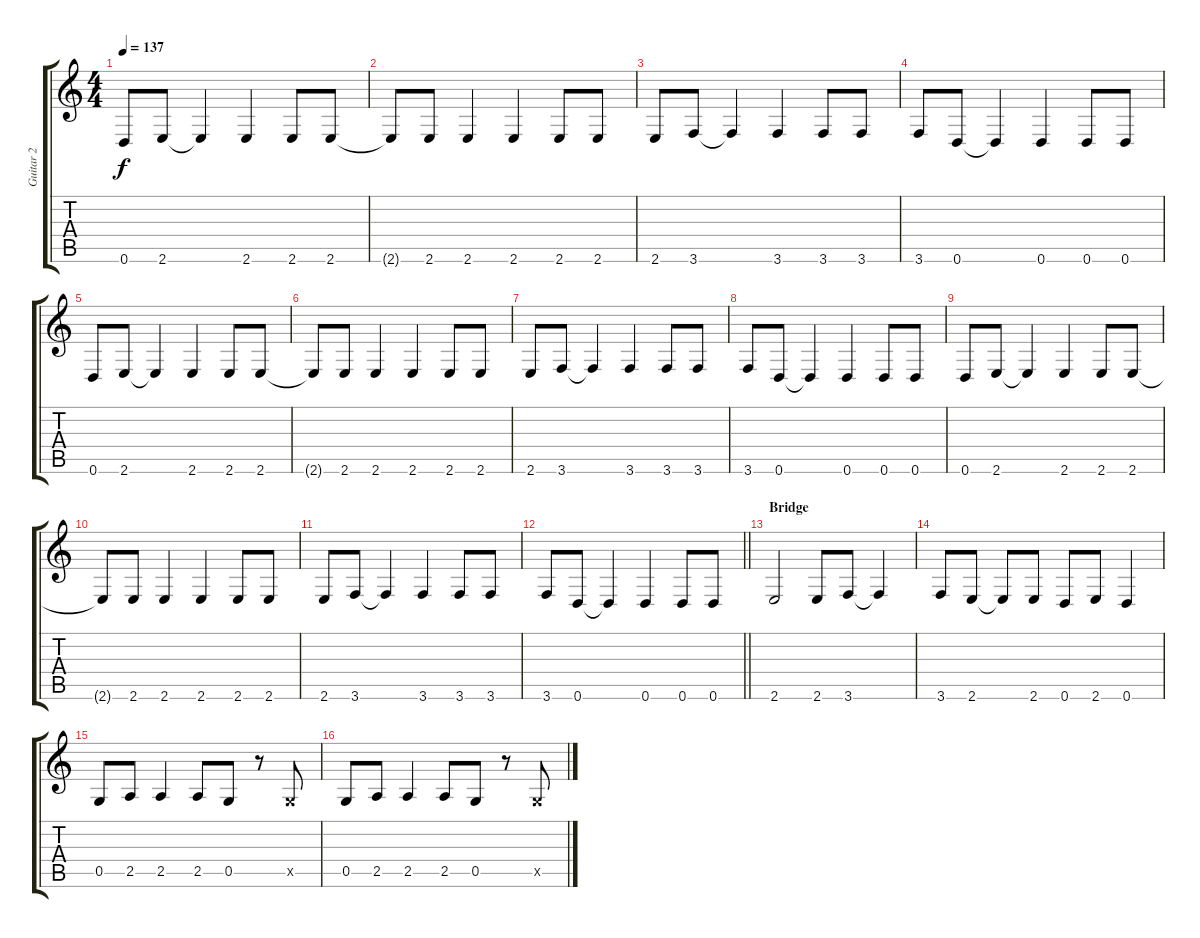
\track ("Guitar 2" "Guitar 2") {instrument distortionguitar}
\staff {score tabs}
\tuning (D4 A3 F3 C3 G2 D2) {hide}
\ts (4 4)
\tempo 137
\clef g2
\ks c
0.6.8{dy f} 2.6.8 2.6{t}.4 2.6.4 2.6.8 2.6.8 |
2.6{t}.8 2.6.8 2.6.4 2.6.4 2.6.8 2.6.8 |
2.6.8 3.6.8 3.6{t}.4 3.6.4 3.6.8 3.6.8 |
3.6.8 0.6.8 0.6{t}.4 0.6.4 0.6.8 0.6.8 |
0.6.8 2.6.8 2.6{t}.4 2.6.4 2.6.8 2.6.8 |
2.6{t}.8 2.6.8 2.6.4 2.6.4 2.6.8 2.6.8 |
2.6.8 3.6.8 3.6{t}.4 3.6.4 3.6.8 3.6.8 |
3.6.8 0.6.8 0.6{t}.4 0.6.4 0.6.8 0.6.8 |
0.6.8 2.6.8 2.6{t}.4 2.6.4 2.6.8 2.6.8 |
2.6{t}.8 2.6.8 2.6.4 2.6.4 2.6.8 2.6.8 |
2.6.8 3.6.8 3.6{t}.4 3.6.4 3.6.8 3.6.8 |
\barLineRight lightlight
3.6.8 0.6.8 0.6{t}.4 0.6.4 0.6.8 0.6.8 |
\section ("" "Bridge ")
2.6.2 2.6.8 3.6.8 3.6{t}.4 |
3.6.8 2.6.8 2.6{t}.8 2.6.8 0.6.8 2.6.8 0.6.4 |
0.5.8 2.5.8 2.5.4 2.5.8 0.5.8 r.8 0.5{x}.8 |
0.5.8 2.5.8 2.5.4 2.5.8 0.5.8 r.8 0.5{x}.8
